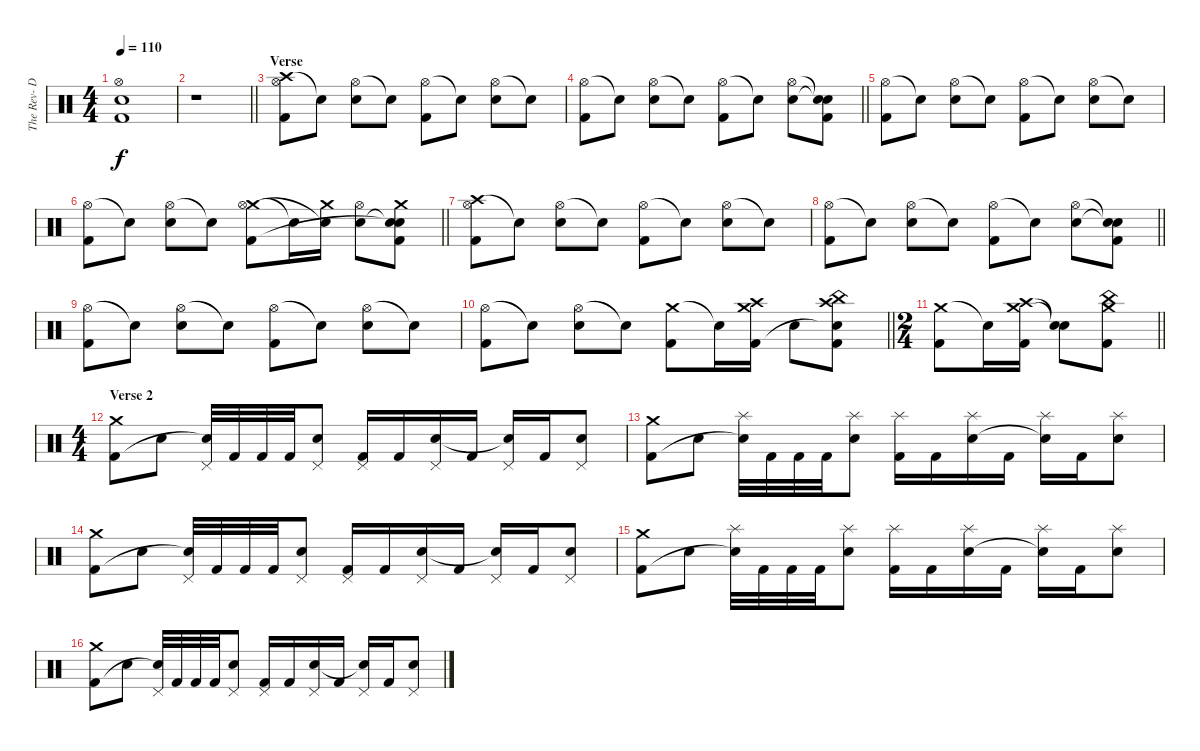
\track ("The Rev- Drums" "The Rev- D") {instrument percussion}
\staff {score}
\articulation defaults
\ts (4 4)
\section ("" "")
\tempo 110
\clef neutral
\ks c
("Hi-Hat (open)" "Electric Snare (hit)" "Kick (hit) 2").1{dy f} |
\barLineRight lightlight
r.1 |
\section ("" "Verse ")
("Crash high (hit)" "Hi-Hat (open)" "Kick (hit) 2").8 "Snare (hit)"{t}.8 ("Hi-Hat (open)" "Electric Snare (hit)").8 "Snare (hit)"{t}.8 ("Hi-Hat (open)" "Kick (hit) 2").8 "Snare (hit)"{t}.8 ("Hi-Hat (open)" "Electric Snare (hit)").8 "Snare (hit)"{t}.8 |
\barLineRight lightlight
("Hi-Hat (open)" "Kick (hit) 2").8 "Snare (hit)"{t}.8 ("Hi-Hat (open)" "Electric Snare (hit)").8 "Snare (hit)"{t}.8 ("Hi-Hat (open)" "Kick (hit) 2").8 "Snare (hit)"{t}.8 ("Hi-Hat (open)" "Electric Snare (hit)").8 ("Snare (hit)"{t} "Snare (hit)"{t} "Kick (hit) 2").8 |
("Hi-Hat (open)" "Kick (hit) 2").8 "Snare (hit)"{t}.8 ("Hi-Hat (open)" "Electric Snare (hit)").8 "Snare (hit)"{t}.8 ("Hi-Hat (open)" "Kick (hit) 2").8 "Snare (hit)"{t}.8 ("Hi-Hat (open)" "Electric Snare (hit)").8 "Snare (hit)"{t}.8 |
\barLineRight lightlight
("Hi-Hat (open)" "Kick (hit) 2").8 "Snare (hit)"{t}.8 ("Hi-Hat (open)" "Electric Snare (hit)").8 "Snare (hit)"{t}.8 ("Crash medium (hit)" "Hi-Hat (open)" "Kick (hit) 2").8 "Snare (hit)"{t}.16 ("Crash medium (hit)" "Snare (hit)"{t}).16 ("Hi-Hat (open)" "Snare (hit) 2").8 ("Crash medium (hit)" "Snare (hit)"{t} "Snare (hit)"{t} "Kick (hit) 2").8 |
("Crash high (hit)" "Hi-Hat (open)" "Kick (hit) 2").8 "Snare (hit)"{t}.8 ("Hi-Hat (open)" "Electric Snare (hit)").8 "Snare (hit)"{t}.8 ("Hi-Hat (open)" "Kick (hit) 2").8 "Snare (hit)"{t}.8 ("Hi-Hat (open)" "Electric Snare (hit)").8 "Snare (hit)"{t}.8 |
\barLineRight lightlight
("Hi-Hat (open)" "Kick (hit) 2").8 "Snare (hit)"{t}.8 ("Hi-Hat (open)" "Electric Snare (hit)").8 "Snare (hit)"{t}.8 ("Hi-Hat (open)" "Kick (hit) 2").8 "Snare (hit)"{t}.8 ("Hi-Hat (open)" "Electric Snare (hit)").8 ("Snare (hit)"{t} "Snare (hit)"{t} "Kick (hit) 2").8 |
("Hi-Hat (open)" "Kick (hit) 2").8 "Snare (hit)"{t}.8 ("Hi-Hat (open)" "Electric Snare (hit)").8 "Snare (hit)"{t}.8 ("Hi-Hat (open)" "Kick (hit) 2").8 "Snare (hit)"{t}.8 ("Hi-Hat (open)" "Electric Snare (hit)").8 "Snare (hit)"{t}.8 |
\barLineRight lightlight
("Hi-Hat (open)" "Kick (hit) 2").8 "Snare (hit)"{t}.8 ("Hi-Hat (open)" "Snare (hit) 2").8 "Snare (hit)"{t}.8 ("Crash medium (hit)" "Kick (hit) 2").8 "Snare (hit)"{t}.16 ("Crash medium (hit)" "Crash high (hit)" "Kick (hit) 2").16 "Snare (hit) 2".8 ("Crash high (hit)" "China (hit)" "Snare (hit)"{t} "Kick (hit) 2").8 |
\ts (2 4)
\barLineRight lightlight
("Crash medium (hit)" "Kick (hit) 2").8 "Snare (hit)"{t}.16 ("Crash medium (hit)" "Crash high (hit)" "Kick (hit) 2").16 ("Snare (hit)"{t} "Snare (hit)"{t}).8 ("Crash medium (hit)" "China (hit)" "Kick (hit) 2").8 |
\ts (4 4)
\section ("" "Verse 2")
("Crash medium (hit)" "Kick (hit) 2").8 "Electric Snare (hit)".8 ("Pedal Hi-Hat (hit)" "Snare (hit)"{t}).32 "Kick (hit) 2".32 "Kick (hit) 2".32 "Kick (hit) 2".32 ("Pedal Hi-Hat (hit)" "Electric Snare (hit)").8 ("Pedal Hi-Hat (hit)" "Kick (hit) 2").16 "Kick (hit) 2".16 ("Pedal Hi-Hat (hit)" "Electric Snare (hit)").16 "Kick (hit) 2".16 ("Pedal Hi-Hat (hit)" "Snare (hit)"{t}).16 "Kick (hit) 2".16 ("Pedal Hi-Hat (hit)" "Electric Snare (hit)").8 |
("Crash medium (hit)" "Kick (hit) 2").8 "Electric Snare (hit)".8 ("Splash (hit)" "Snare (hit)"{t}).32 "Kick (hit) 2".32 "Kick (hit) 2".32 "Kick (hit) 2".32 ("Splash (hit)" "Electric Snare (hit)").8 ("Splash (hit)" "Kick (hit) 2").16 "Kick (hit) 2".16 ("Splash (hit)" "Electric Snare (hit)").16 "Kick (hit) 2".16 ("Splash (hit)" "Snare (hit)"{t}).16 "Kick (hit) 2".16 ("Splash (hit)" "Electric Snare (hit)").8 |
("Crash medium (hit)" "Kick (hit) 2").8 "Electric Snare (hit)".8 ("Pedal Hi-Hat (hit)" "Snare (hit)"{t}).32 "Kick (hit) 2".32 "Kick (hit) 2".32 "Kick (hit) 2".32 ("Pedal Hi-Hat (hit)" "Electric Snare (hit)").8 ("Pedal Hi-Hat (hit)" "Kick (hit) 2").16 "Kick (hit) 2".16 ("Pedal Hi-Hat (hit)" "Electric Snare (hit)").16 "Kick (hit) 2".16 ("Pedal Hi-Hat (hit)" "Snare (hit)"{t}).16 "Kick (hit) 2".16 ("Pedal Hi-Hat (hit)" "Electric Snare (hit)").8 |
("Crash medium (hit)" "Kick (hit) 2").8 "Electric Snare (hit)".8 ("Splash (hit)" "Snare (hit)"{t}).32 "Kick (hit) 2".32 "Kick (hit) 2".32 "Kick (hit) 2".32 ("Splash (hit)" "Electric Snare (hit)").8 ("Splash (hit)" "Kick (hit) 2").16 "Kick (hit) 2".16 ("Splash (hit)" "Electric Snare (hit)").16 "Kick (hit) 2".16 ("Splash (hit)" "Snare (hit)"{t}).16 "Kick (hit) 2".16 ("Splash (hit)" "Electric Snare (hit)").8 |
("Crash medium (hit)" "Kick (hit) 2").8 "Snare (hit) 2".8 ("Pedal Hi-Hat (hit)" "Snare (hit)"{t}).32 "Kick (hit) 2".32 "Kick (hit) 2".32 "Kick (hit) 2".32 ("Pedal Hi-Hat (hit)" "Snare (hit) 2").8 ("Pedal Hi-Hat (hit)" "Kick (hit) 2").16 "Kick (hit) 2".16 ("Pedal Hi-Hat (hit)" "Snare (hit) 2").16 "Kick (hit) 2".16 ("Pedal Hi-Hat (hit)" "Snare (hit)"{t}).16 "Kick (hit) 2".16 ("Pedal Hi-Hat (hit)" "Snare (hit) 2").8
